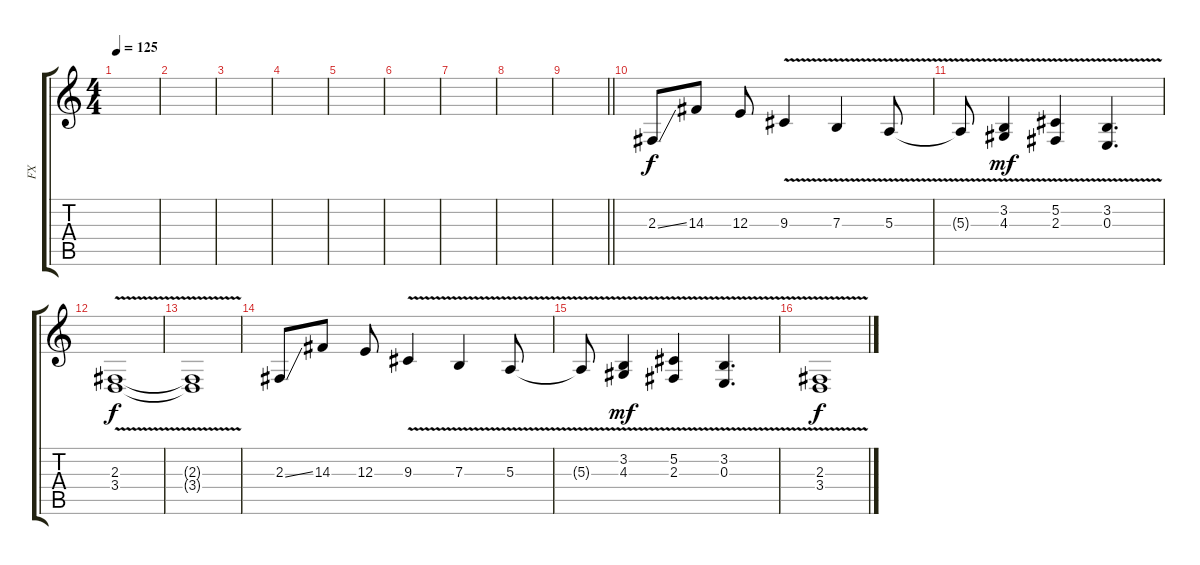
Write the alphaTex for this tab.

\track ("FX" "FX") {instrument lead1square}
\staff {score tabs}
\tuning (Db4 Ab3 E3 B2 Gb2 B1) {hide}
\ts (4 4)
\tempo 125
\clef g2
\ks c
|
|
|
|
|
|
|
|
\barLineRight lightlight
|
2.3{ss}.8{volume 13} 14.3.8 12.3.8 9.3{v}.4 7.3{v}.4 5.3{v}.8 |
5.3{t}.8 (3.2{v} 4.3{v}).4{dy mf} (5.2{v} 2.3{v}).4 (3.2{v} 0.3{v}).4{d} |
(2.3{v} 3.4{v}).1{dy f volume 5} |
(2.3{t} 3.4{t}).1 |
2.3{ss}.8{volume 13} 14.3.8 12.3.8 9.3{v}.4 7.3{v}.4 5.3{v}.8 |
5.3{t}.8 (3.2{v} 4.3{v}).4{dy mf} (5.2{v} 2.3{v}).4 (3.2{v} 0.3{v}).4{d} |
(2.3{v} 3.4{v}).1{dy f volume 5}
